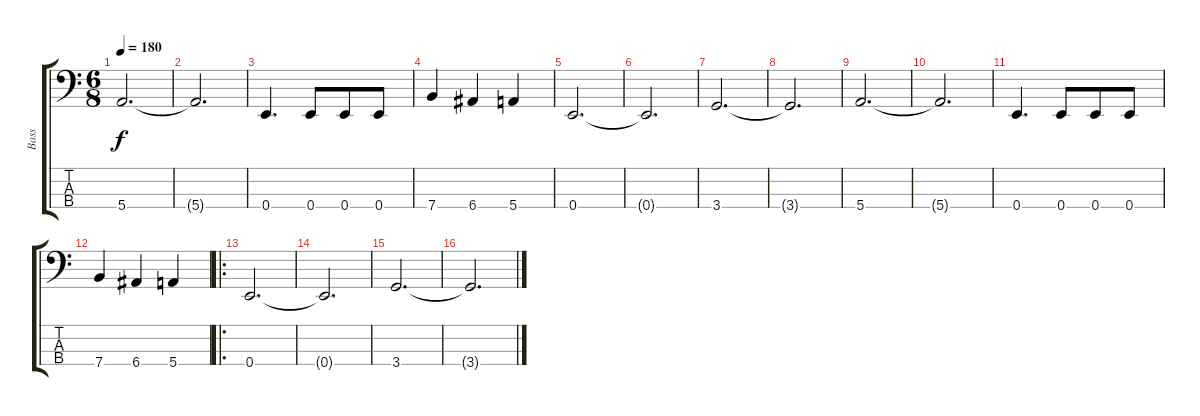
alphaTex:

\track ("Bass" "Bass") {instrument electricbasspick}
\staff {score tabs}
\tuning (G2 D2 A1 E1) {hide}
\ts (6 8)
\tempo 180
\clef f4
\ks c
5.4.2{d dy f} |
5.4{t}.2{d} |
0.4.4{d} 0.4.8 0.4.8 0.4.8 |
7.4.4 6.4.4 5.4.4 |
0.4.2{d} |
0.4{t}.2{d} |
3.4.2{d} |
3.4{t}.2{d} |
5.4.2{d} |
5.4{t}.2{d} |
0.4.4{d} 0.4.8 0.4.8 0.4.8 |
7.4.4 6.4.4 5.4.4 |
\ro
0.4.2{d} |
0.4{t}.2{d} |
3.4.2{d} |
3.4{t}.2{d}
